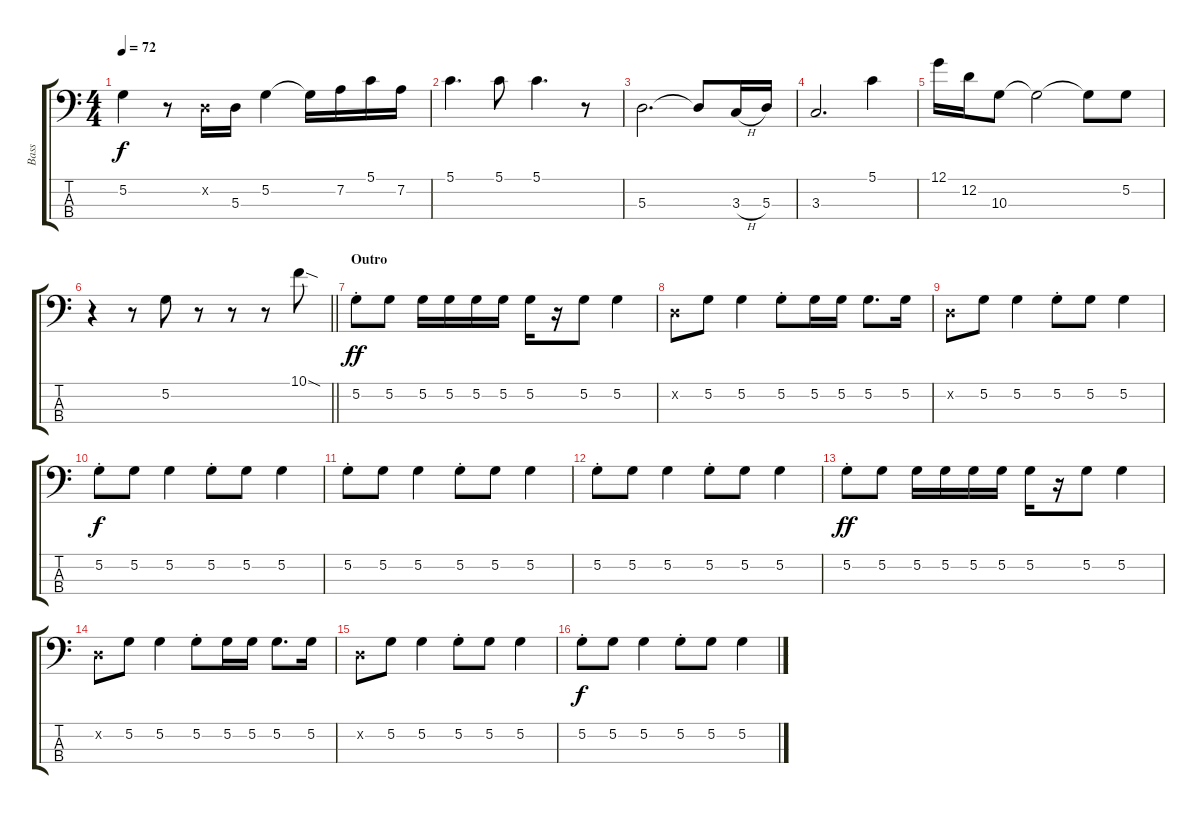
\track ("Bass" "Bass") {instrument electricbassfinger}
\staff {score tabs}
\tuning (G2 D2 A1 E1) {hide}
\ts (4 4)
\tempo 72
\clef f4
\ks c
5.2.4{dy f} r.8 0.2{x}.16 5.3.16 5.2.4 5.2{t}.16 7.2.16 5.1.16 7.2.16 |
5.1.4{d} 5.1.8 5.1.4{d} r.8 |
5.3.2{d} 5.3{t}.8 3.3{h}.16 5.3.16 |
3.3.2{d} 5.1.4 |
12.1.16 12.2.16 10.3.8 10.3{t}.2 10.3{t}.8 5.2.8 |
\barLineRight lightlight
r.4 r.8 5.2.8 r.8 r.8 r.8 10.1{sod}.8 |
\section ("" "Outro")
5.2{st}.8{dy ff} 5.2.8 5.2.16 5.2.16 5.2.16 5.2.16 5.2.16 r.16 5.2.8 5.2.4 |
0.2{x}.8 5.2.8 5.2.4 5.2{st}.8 5.2.16 5.2.16 5.2.8{d} 5.2.16 |
0.2{x}.8 5.2.8 5.2.4 5.2{st}.8 5.2.8 5.2.4 |
5.2{st}.8{dy f} 5.2.8 5.2.4 5.2{st}.8 5.2.8 5.2.4 |
5.2{st}.8 5.2.8 5.2.4 5.2{st}.8 5.2.8 5.2.4 |
5.2{st}.8 5.2.8 5.2.4 5.2{st}.8 5.2.8 5.2.4 |
5.2{st}.8{dy ff} 5.2.8 5.2.16 5.2.16 5.2.16 5.2.16 5.2.16 r.16 5.2.8 5.2.4 |
0.2{x}.8 5.2.8 5.2.4 5.2{st}.8 5.2.16 5.2.16 5.2.8{d} 5.2.16 |
0.2{x}.8 5.2.8 5.2.4 5.2{st}.8 5.2.8 5.2.4 |
5.2{st}.8{dy f} 5.2.8 5.2.4 5.2{st}.8 5.2.8 5.2.4
